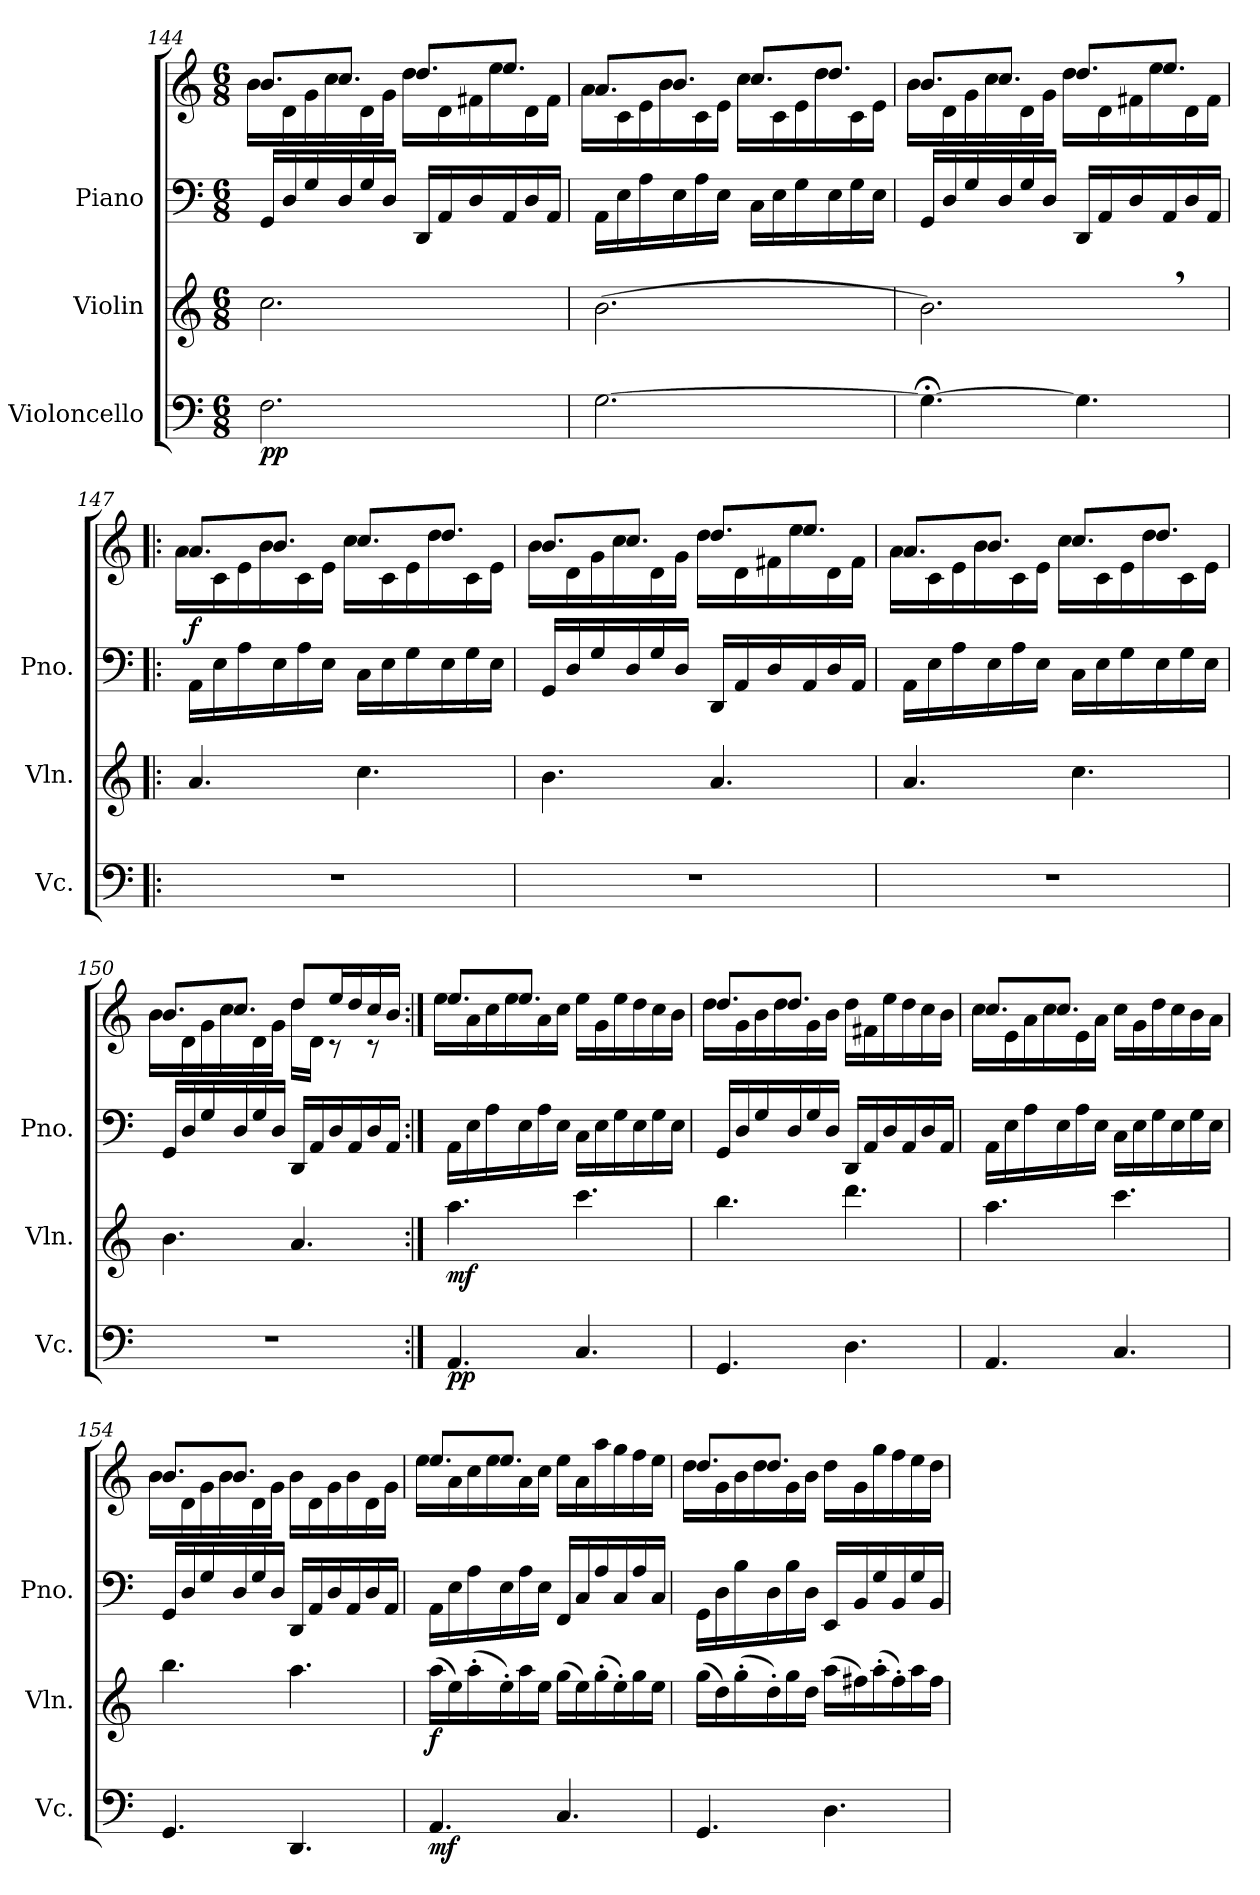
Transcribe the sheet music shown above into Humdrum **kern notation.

**kern	**dynam	**kern	**dynam	**kern	**kern	**dynam
*part3	*part3	*part2	*part2	*part1	*part1	*part1
*staff4	*staff4	*staff3	*staff3	*staff2	*staff1	*staff1/2
*I"Violoncello	*	*I"Violin	*	*I"Piano	*	*
*I'Vc.	*	*I'Vln.	*	*I'Pno.	*	*
*clefF4	*	*clefG2	*	*clefF4	*clefG2	*
*k[]	*	*k[]	*	*k[]	*k[]	*
*M6/8	*	*M6/8	*	*M6/8	*M6/8	*
=144	=144	=144	=144	=144	=144	=144
*	*	*	*	*	*^	*
!	!LO:DY:b	!	!	!	!	!	!
2.F\	pp	2.cc\	.	16GG/LL	8.b/L	16b\LL	.
.	.	.	.	16D/	.	16d\	.
.	.	.	.	16G/	.	16g\	.
.	.	.	.	16D/	8.cc/J	16cc\	.
.	.	.	.	16G/	.	16d\	.
.	.	.	.	16D/JJ	.	16g\JJ	.
.	.	.	.	16DD/LL	8.dd/L	16dd\LL	.
.	.	.	.	16AA/	.	16d\	.
.	.	.	.	16D/	.	16f#X\	.
.	.	.	.	16AA/	8.ee/J	16ee\	.
.	.	.	.	16D/	.	16d\	.
.	.	.	.	16AA/JJ	.	16f#\JJ	.
!!LO:LB:g=z	!!
=145	=145	=145	=145	=145	=145	=145	=145
[2.G\	.	(2.b\	.	16AA\LL	8.a/L	16a\LL	.
.	.	.	.	16E\	.	16c\	.
.	.	.	.	16A\	.	16e\	.
.	.	.	.	16E\	8.b/J	16b\	.
.	.	.	.	16A\	.	16c\	.
.	.	.	.	16E\JJ	.	16e\JJ	.
.	.	.	.	16C\LL	8.cc/L	16cc\LL	.
.	.	.	.	16E\	.	16c\	.
.	.	.	.	16G\	.	16e\	.
.	.	.	.	16E\	8.dd/J	16dd\	.
.	.	.	.	16G\	.	16c\	.
.	.	.	.	16E\JJ	.	16e\JJ	.
=146	=146	=146	=146	=146	=146	=146	=146
4.G;<\_	.	2.b,\)	.	16GG/LL	8.b/L	16b\LL	.
.	.	.	.	16D/	.	16d\	.
.	.	.	.	16G/	.	16g\	.
.	.	.	.	16D/	8.cc/J	16cc\	.
.	.	.	.	16G/	.	16d\	.
.	.	.	.	16D/JJ	.	16g\JJ	.
4.G\]	.	.	.	16DD/LL	8.dd/L	16dd\LL	.
.	.	.	.	16AA/	.	16d\	.
.	.	.	.	16D/	.	16f#X\	.
.	.	.	.	16AA/	8.ee/J	16ee\	.
.	.	.	.	16D/	.	16d\	.
.	.	.	.	16AA/JJ	.	16f#\JJ	.
=147!|:	=147!|:	=147!|:	=147!|:	=147!|:	=147!|:	=147!|:	=147!|:
!	!	!	!	!	!	!	!LO:DY:b
2.r	.	4.a/	.	16AA\LL	8.a/L	16a\LL	f
.	.	.	.	16E\	.	16c\	.
.	.	.	.	16A\	.	16e\	.
.	.	.	.	16E\	8.b/J	16b\	.
.	.	.	.	16A\	.	16c\	.
.	.	.	.	16E\JJ	.	16e\JJ	.
.	.	4.cc\	.	16C\LL	8.cc/L	16cc\LL	.
.	.	.	.	16E\	.	16c\	.
.	.	.	.	16G\	.	16e\	.
.	.	.	.	16E\	8.dd/J	16dd\	.
.	.	.	.	16G\	.	16c\	.
.	.	.	.	16E\JJ	.	16e\JJ	.
!!LO:LB:g=z	!!
=148	=148	=148	=148	=148	=148	=148	=148
2.r	.	4.b\	.	16GG/LL	8.b/L	16b\LL	.
.	.	.	.	16D/	.	16d\	.
.	.	.	.	16G/	.	16g\	.
.	.	.	.	16D/	8.cc/J	16cc\	.
.	.	.	.	16G/	.	16d\	.
.	.	.	.	16D/JJ	.	16g\JJ	.
.	.	4.a/	.	16DD/LL	8.dd/L	16dd\LL	.
.	.	.	.	16AA/	.	16d\	.
.	.	.	.	16D/	.	16f#X\	.
.	.	.	.	16AA/	8.ee/J	16ee\	.
.	.	.	.	16D/	.	16d\	.
.	.	.	.	16AA/JJ	.	16f#\JJ	.
=149	=149	=149	=149	=149	=149	=149	=149
2.r	.	4.a/	.	16AA\LL	8.a/L	16a\LL	.
.	.	.	.	16E\	.	16c\	.
.	.	.	.	16A\	.	16e\	.
.	.	.	.	16E\	8.b/J	16b\	.
.	.	.	.	16A\	.	16c\	.
.	.	.	.	16E\JJ	.	16e\JJ	.
.	.	4.cc\	.	16C\LL	8.cc/L	16cc\LL	.
.	.	.	.	16E\	.	16c\	.
.	.	.	.	16G\	.	16e\	.
.	.	.	.	16E\	8.dd/J	16dd\	.
.	.	.	.	16G\	.	16c\	.
.	.	.	.	16E\JJ	.	16e\JJ	.
=150	=150	=150	=150	=150	=150	=150	=150
2.r	.	4.b\	.	16GG/LL	8.b/L	16b\LL	.
.	.	.	.	16D/	.	16d\	.
.	.	.	.	16G/	.	16g\	.
.	.	.	.	16D/	8.cc/J	16cc\	.
.	.	.	.	16G/	.	16d\	.
.	.	.	.	16D/JJ	.	16g\JJ	.
.	.	4.a/	.	16DD/LL	8dd/L	16dd\LL	.
.	.	.	.	16AA/	.	16d\JJ	.
.	.	.	.	16D/	16ee/L	8r	.
.	.	.	.	16AA/	16dd/	.	.
.	.	.	.	16D/	16cc/	8r	.
.	.	.	.	16AA/JJ	16b/JJ	.	.
!!LO:LB:g=z	!!
=151:|!	=151:|!	=151:|!	=151:|!	=151:|!	=151:|!	=151:|!	=151:|!
!	!LO:DY:b	!	!LO:DY:b	!	!	!	!
4.AA/	pp	4.aa\	mf	16AA\LL	8.ee/L	16ee\LL	.
.	.	.	.	16E\	.	16a\	.
.	.	.	.	16A\	.	16cc\	.
.	.	.	.	16E\	8.ee/J	16ee\	.
.	.	.	.	16A\	.	16a\	.
.	.	.	.	16E\JJ	.	16cc\JJ	.
4.C/	.	4.ccc\	.	16C\LL	8rCCyy	16ee\LL	.
.	.	.	.	16E\	.	16g\	.
.	.	.	.	16G\	4rGGyy	16ee\	.
.	.	.	.	16E\	.	16dd\	.
.	.	.	.	16G\	.	16cc\	.
.	.	.	.	16E\JJ	.	16b\JJ	.
=152	=152	=152	=152	=152	=152	=152	=152
4.GG/	.	4.bb\	.	16GG/LL	8.dd/L	16dd\LL	.
.	.	.	.	16D/	.	16g\	.
.	.	.	.	16G/	.	16b\	.
.	.	.	.	16D/	8.dd/J	16dd\	.
.	.	.	.	16G/	.	16g\	.
.	.	.	.	16D/JJ	.	16b\JJ	.
4.D\	.	4.ddd\	.	16DD/LL	8rCCyy	16dd\LL	.
.	.	.	.	16AA/	.	16f#X\	.
.	.	.	.	16D/	4rEEyy	16ee\	.
.	.	.	.	16AA/	.	16dd\	.
.	.	.	.	16D/	.	16cc\	.
.	.	.	.	16AA/JJ	.	16b\JJ	.
=153	=153	=153	=153	=153	=153	=153	=153
4.AA/	.	4.aa\	.	16AA\LL	8.cc/L	16cc\LL	.
.	.	.	.	16E\	.	16e\	.
.	.	.	.	16A\	.	16a\	.
.	.	.	.	16E\	8.cc/J	16cc\	.
.	.	.	.	16A\	.	16e\	.
.	.	.	.	16E\JJ	.	16a\JJ	.
4.C/	.	4.ccc\	.	16C\LL	8rEEyy	16cc\LL	.
.	.	.	.	16E\	.	16g\	.
.	.	.	.	16G\	4rCCyy	16dd\	.
.	.	.	.	16E\	.	16cc\	.
.	.	.	.	16G\	.	16b\	.
.	.	.	.	16E\JJ	.	16a\JJ	.
!!LO:PB:g=z	!!
=154	=154	=154	=154	=154	=154	=154	=154
4.GG/	.	4.bb\	.	16GG/LL	8.b/L	16b\LL	.
.	.	.	.	16D/	.	16d\	.
.	.	.	.	16G/	.	16g\	.
.	.	.	.	16D/	8.b/J	16b\	.
.	.	.	.	16G/	.	16d\	.
.	.	.	.	16D/JJ	.	16g\JJ	.
4.DD/	.	4.aa\	.	16DD/LL	8raayy	16b\LL	.
.	.	.	.	16AA/	.	16d\	.
.	.	.	.	16D/	4raayy	16g\	.
.	.	.	.	16AA/	.	16b\	.
.	.	.	.	16D/	.	16d\	.
.	.	.	.	16AA/JJ	.	16g\JJ	.
=155	=155	=155	=155	=155	=155	=155	=155
!	!LO:DY:b	!	!LO:DY:b	!	!	!	!
4.AA/	mf	(16aa\LL	f	16AA\LL	8.ee/L	16ee\LL	.
.	.	16ee\)	.	16E\	.	16a\	.
.	.	(16aa'\	.	16A\	.	16cc\	.
.	.	16ee'\)	.	16E\	8.ee/J	16ee\	.
.	.	16aa\	.	16A\	.	16a\	.
.	.	16ee\JJ	.	16E\JJ	.	16cc\JJ	.
4.C/	.	(16gg\LL	.	16FF/LL	8rCCyy	16ee\LL	.
.	.	16ee\)	.	16C/	.	16a\	.
.	.	(16gg'\	.	16A/	4rGGyy	16aa\	.
.	.	16ee'\)	.	16C/	.	16gg\	.
.	.	16gg\	.	16A/	.	16ff\	.
.	.	16ee\JJ	.	16C/JJ	.	16ee\JJ	.
=156	=156	=156	=156	=156	=156	=156	=156
4.GG/	.	(16gg\LL	.	16GG\LL	8.dd/L	16dd\LL	.
.	.	16dd\)	.	16D\	.	16g\	.
.	.	(16gg'\	.	16B\	.	16b\	.
.	.	16dd'\)	.	16D\	8.dd/J	16dd\	.
.	.	16gg\	.	16B\	.	16g\	.
.	.	16dd\JJ	.	16D\JJ	.	16b\JJ	.
4.D\	.	(16aa\LL	.	16EE/LL	8rCCyy	16dd\LL	.
.	.	16ff#X\)	.	16BB/	.	16g\	.
.	.	(16aa'\	.	16G/	4rEEyy	16gg\	.
.	.	16ff#'\)	.	16BB/	.	16ff\	.
.	.	16aa\	.	16G/	.	16ee\	.
.	.	16ff#\JJ	.	16BB/JJ	.	16dd\JJ	.
*	*	*	*	*	*v	*v	*
=	=	=	=	=	=	=
*-	*-	*-	*-	*-	*-	*-
